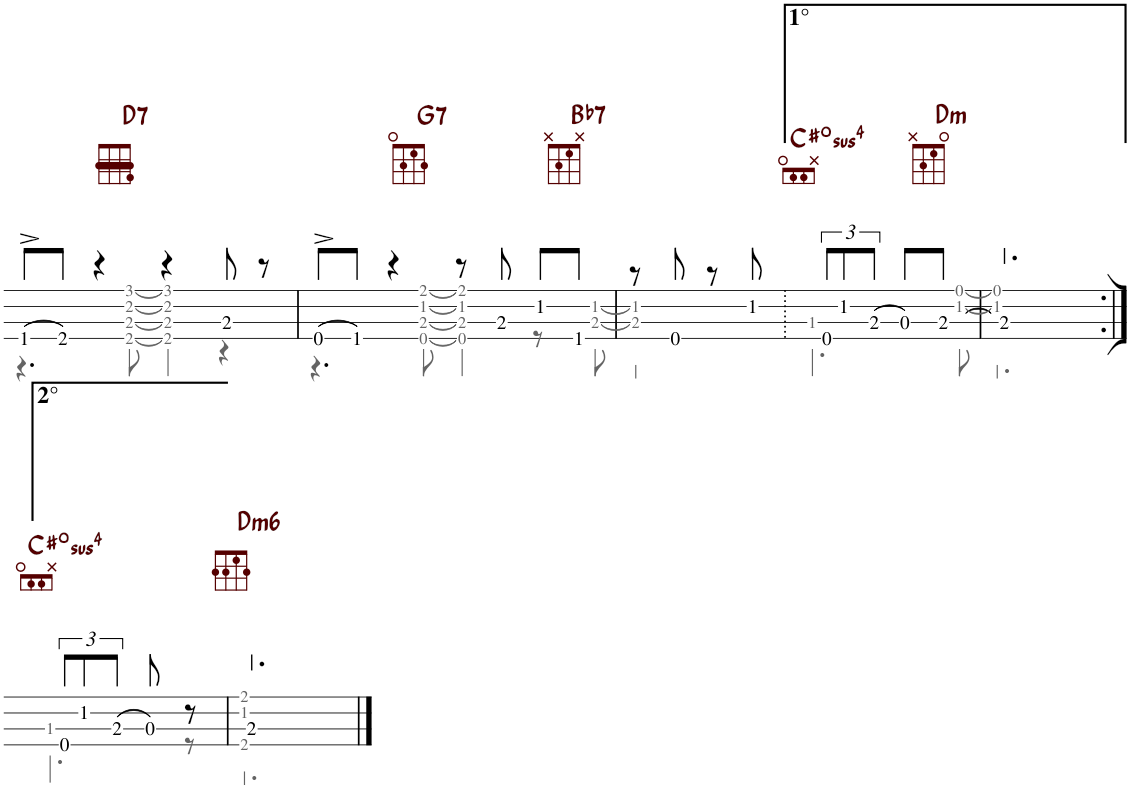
**kern	**harte
*part1	*part1
*staff1	*
*I"Ukulélé [Tablature]	*
!!LO:PB:g=z
*Trd-2c-3	*
*k[f#c#g#]	*
*M4/4	*
=16	=16
*^	*
(8g#X^>/L	4.r	.
8a/J)	.	.
4r	.	.
!	!	!LO:H:kt=7
.	[8a!i\ [8d!i\ [8f#!i\ [8cc!i\	D:7
4r	4a!i\] 4d!i\] 4f#!i\] 4cc!i\]	.
8d/	4r	.
8r	.	.
=17	=17	=17
(8g^>/L	4.r	.
8a-X/J)	.	.
4r	.	.
!	!	!LO:H:kt=7
.	[8g!i\ [8d!i\ [8f!i\ [8b!i\	G:7
8r	4g!i\] 4d!i\] 4f!i\] 4b!i\]	.
8d/	.	.
8f/L	8r	.
!	!	!LO:H:kt=7
8a-/J	[8d!i\ [8e#!i\	Bb:7
=18	=18	=18
8r	2d!i\] 2e#!i\]	.
8g/	.	.
8r	.	.
8f/	.	.
=19.	=19.	=19.
!	!	!LO:H:kt=4
12g/L	4.c#!i\	C#:sus4
12f/	.	.
(12d/J	.	.
8c/L)	.	.
!	!	!LO:H:kt=m
[8d/J	[8e#!i\ [8a!i\	D:min
=20	=20	=20
2.d/]	2.e#!i\] 2.a!i\]	.
!!LO:LB:g=z	!!
=21:|!	=21:|!	=21:|!
!	!	!LO:H:kt=4
12g/L	4.c#!i\	C#:sus4
12f/	.	.
(12d/J	.	.
8c/)	.	.
8r	8r	.
=22	=22	=22
!	!	!LO:H:kt=m6
2.d/	2.a!i\ 2.e#!i\ 2.b!i\	D:min6
*v	*v	*
==	==
*-	*-
